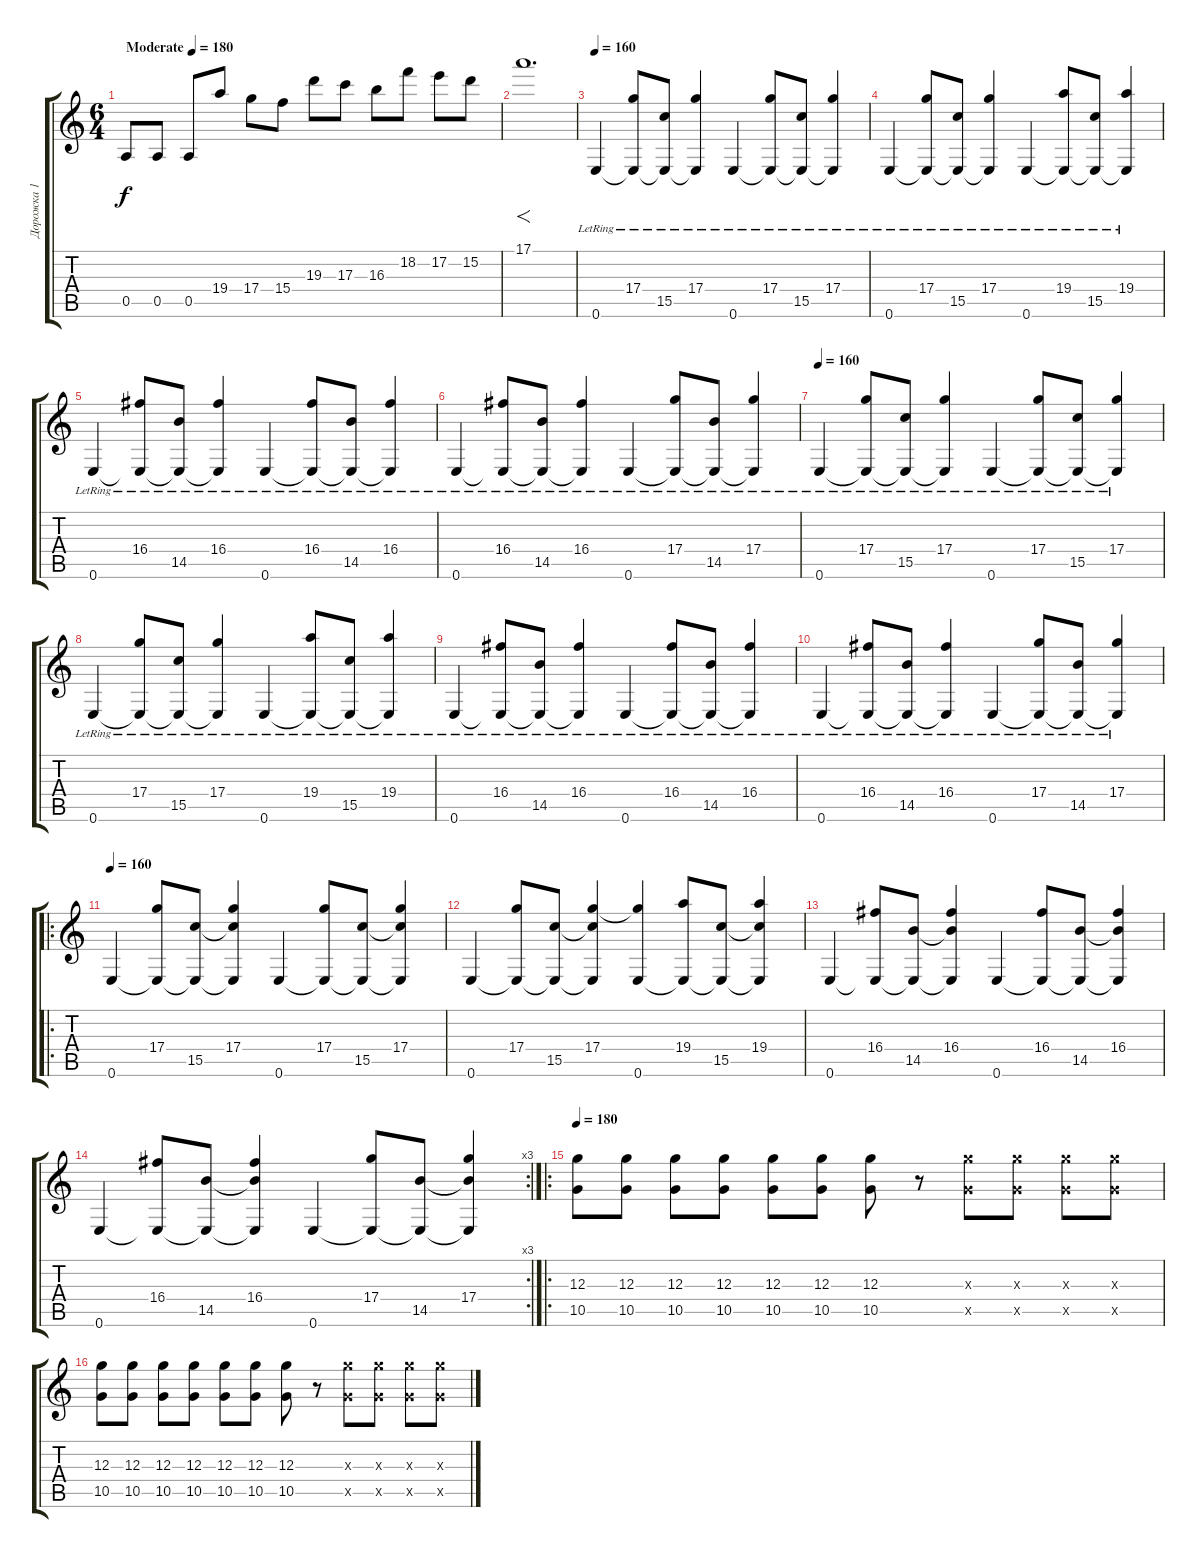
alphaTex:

\track ("Дорожка 1" "Дорожка 1") {instrument distortionguitar}
\staff {score tabs}
\tuning (E4 B3 G3 D3 A2 E2) {hide}
\ts (6 4)
\tempo (180 "Moderate")
\clef g2
\ks c
0.5.8{dy f instrument distortionguitar} 0.5.8 0.5.8 19.4.8 17.4.8 15.4.8 19.3.8 17.3.8 16.3.8 18.2.8 17.2.8 15.2.8 |
17.1.1{f d} |
\tempo 160
0.6{lr}.4{instrument acousticguitarsteel} (17.4{lr} 0.6{t}).8 (15.5{lr} 0.6{t}).8 (17.4{lr} 0.6{t}).4 0.6{lr}.4 (17.4{lr} 0.6{t}).8 (15.5{lr} 0.6{t}).8 (17.4{lr} 0.6{t}).4 |
0.6{lr}.4 (17.4{lr} 0.6{t}).8 (15.5{lr} 0.6{t}).8 (17.4{lr} 0.6{t}).4 0.6{lr}.4 (19.4{lr} 0.6{t}).8 (15.5{lr} 0.6{t}).8 (19.4{lr} 0.6{t}).4 |
0.6{lr}.4 (16.4{lr} 0.6{t}).8 (14.5{lr} 0.6{t}).8 (16.4{lr} 0.6{t}).4 0.6{lr}.4 (16.4{lr} 0.6{t}).8 (14.5{lr} 0.6{t}).8 (16.4{lr} 0.6{t}).4 |
0.6{lr}.4 (16.4{lr} 0.6{t}).8 (14.5{lr} 0.6{t}).8 (16.4{lr} 0.6{t}).4 0.6{lr}.4 (17.4{lr} 0.6{t}).8 (14.5{lr} 0.6{t}).8 (17.4{lr} 0.6{t}).4 |
\tempo 160
0.6{lr}.4{instrument acousticguitarsteel} (17.4{lr} 0.6{t}).8 (15.5{lr} 0.6{t}).8 (17.4{lr} 0.6{t}).4 0.6{lr}.4 (17.4{lr} 0.6{t}).8 (15.5{lr} 0.6{t}).8 (17.4{lr} 0.6{t}).4 |
0.6{lr}.4 (17.4{lr} 0.6{t}).8 (15.5{lr} 0.6{t}).8 (17.4{lr} 0.6{t}).4 0.6{lr}.4 (19.4{lr} 0.6{t}).8 (15.5{lr} 0.6{t}).8 (19.4{lr} 0.6{t}).4 |
0.6{lr}.4 (16.4{lr} 0.6{t}).8 (14.5{lr} 0.6{t}).8 (16.4{lr} 0.6{t}).4 0.6{lr}.4 (16.4{lr} 0.6{t}).8 (14.5{lr} 0.6{t}).8 (16.4{lr} 0.6{t}).4 |
0.6{lr}.4 (16.4{lr} 0.6{t}).8 (14.5{lr} 0.6{t}).8 (16.4{lr} 0.6{t}).4 0.6{lr}.4 (17.4{lr} 0.6{t}).8 (14.5{lr} 0.6{t}).8 (17.4{lr} 0.6{t}).4 |
\ro
\tempo 160
0.6.4{instrument distortionguitar} (17.4 0.6{t}).8 (15.5 0.6{t}).8 (17.4 15.5{t} 0.6{t}).4 0.6.4 (17.4 0.6{t}).8 (15.5 0.6{t}).8 (17.4 15.5{t} 0.6{t}).4 |
0.6.4 (17.4 0.6{t}).8 (15.5 0.6{t}).8 (17.4 15.5{t} 0.6{t}).4 (17.4{t} 0.6).4 (19.4 0.6{t}).8 (15.5 0.6{t}).8 (19.4 15.5{t} 0.6{t}).4 |
0.6.4 (16.4 0.6{t}).8 (14.5 0.6{t}).8 (16.4 14.5{t} 0.6{t}).4 0.6.4 (16.4 0.6{t}).8 (14.5 0.6{t}).8 (16.4 14.5{t} 0.6{t}).4 |
\rc 3
0.6.4 (16.4 0.6{t}).8 (14.5 0.6{t}).8 (16.4 14.5{t} 0.6{t}).4 0.6.4 (17.4 0.6{t}).8 (14.5 0.6{t}).8 (17.4 14.5{t} 0.6{t}).4 |
\ro
\tempo 180
(12.3 10.5).8{instrument distortionguitar} (12.3 10.5).8 (12.3 10.5).8 (12.3 10.5).8 (12.3 10.5).8 (12.3 10.5).8 (12.3 10.5).8 r.8 (12.3{x} 10.5{x}).8 (12.3{x} 10.5{x}).8 (12.3{x} 10.5{x}).8 (12.3{x} 10.5{x}).8 |
(12.3 10.5).8 (12.3 10.5).8 (12.3 10.5).8 (12.3 10.5).8 (12.3 10.5).8 (12.3 10.5).8 (12.3 10.5).8 r.8 (12.3{x} 10.5{x}).8 (12.3{x} 10.5{x}).8 (12.3{x} 10.5{x}).8 (12.3{x} 10.5{x}).8
